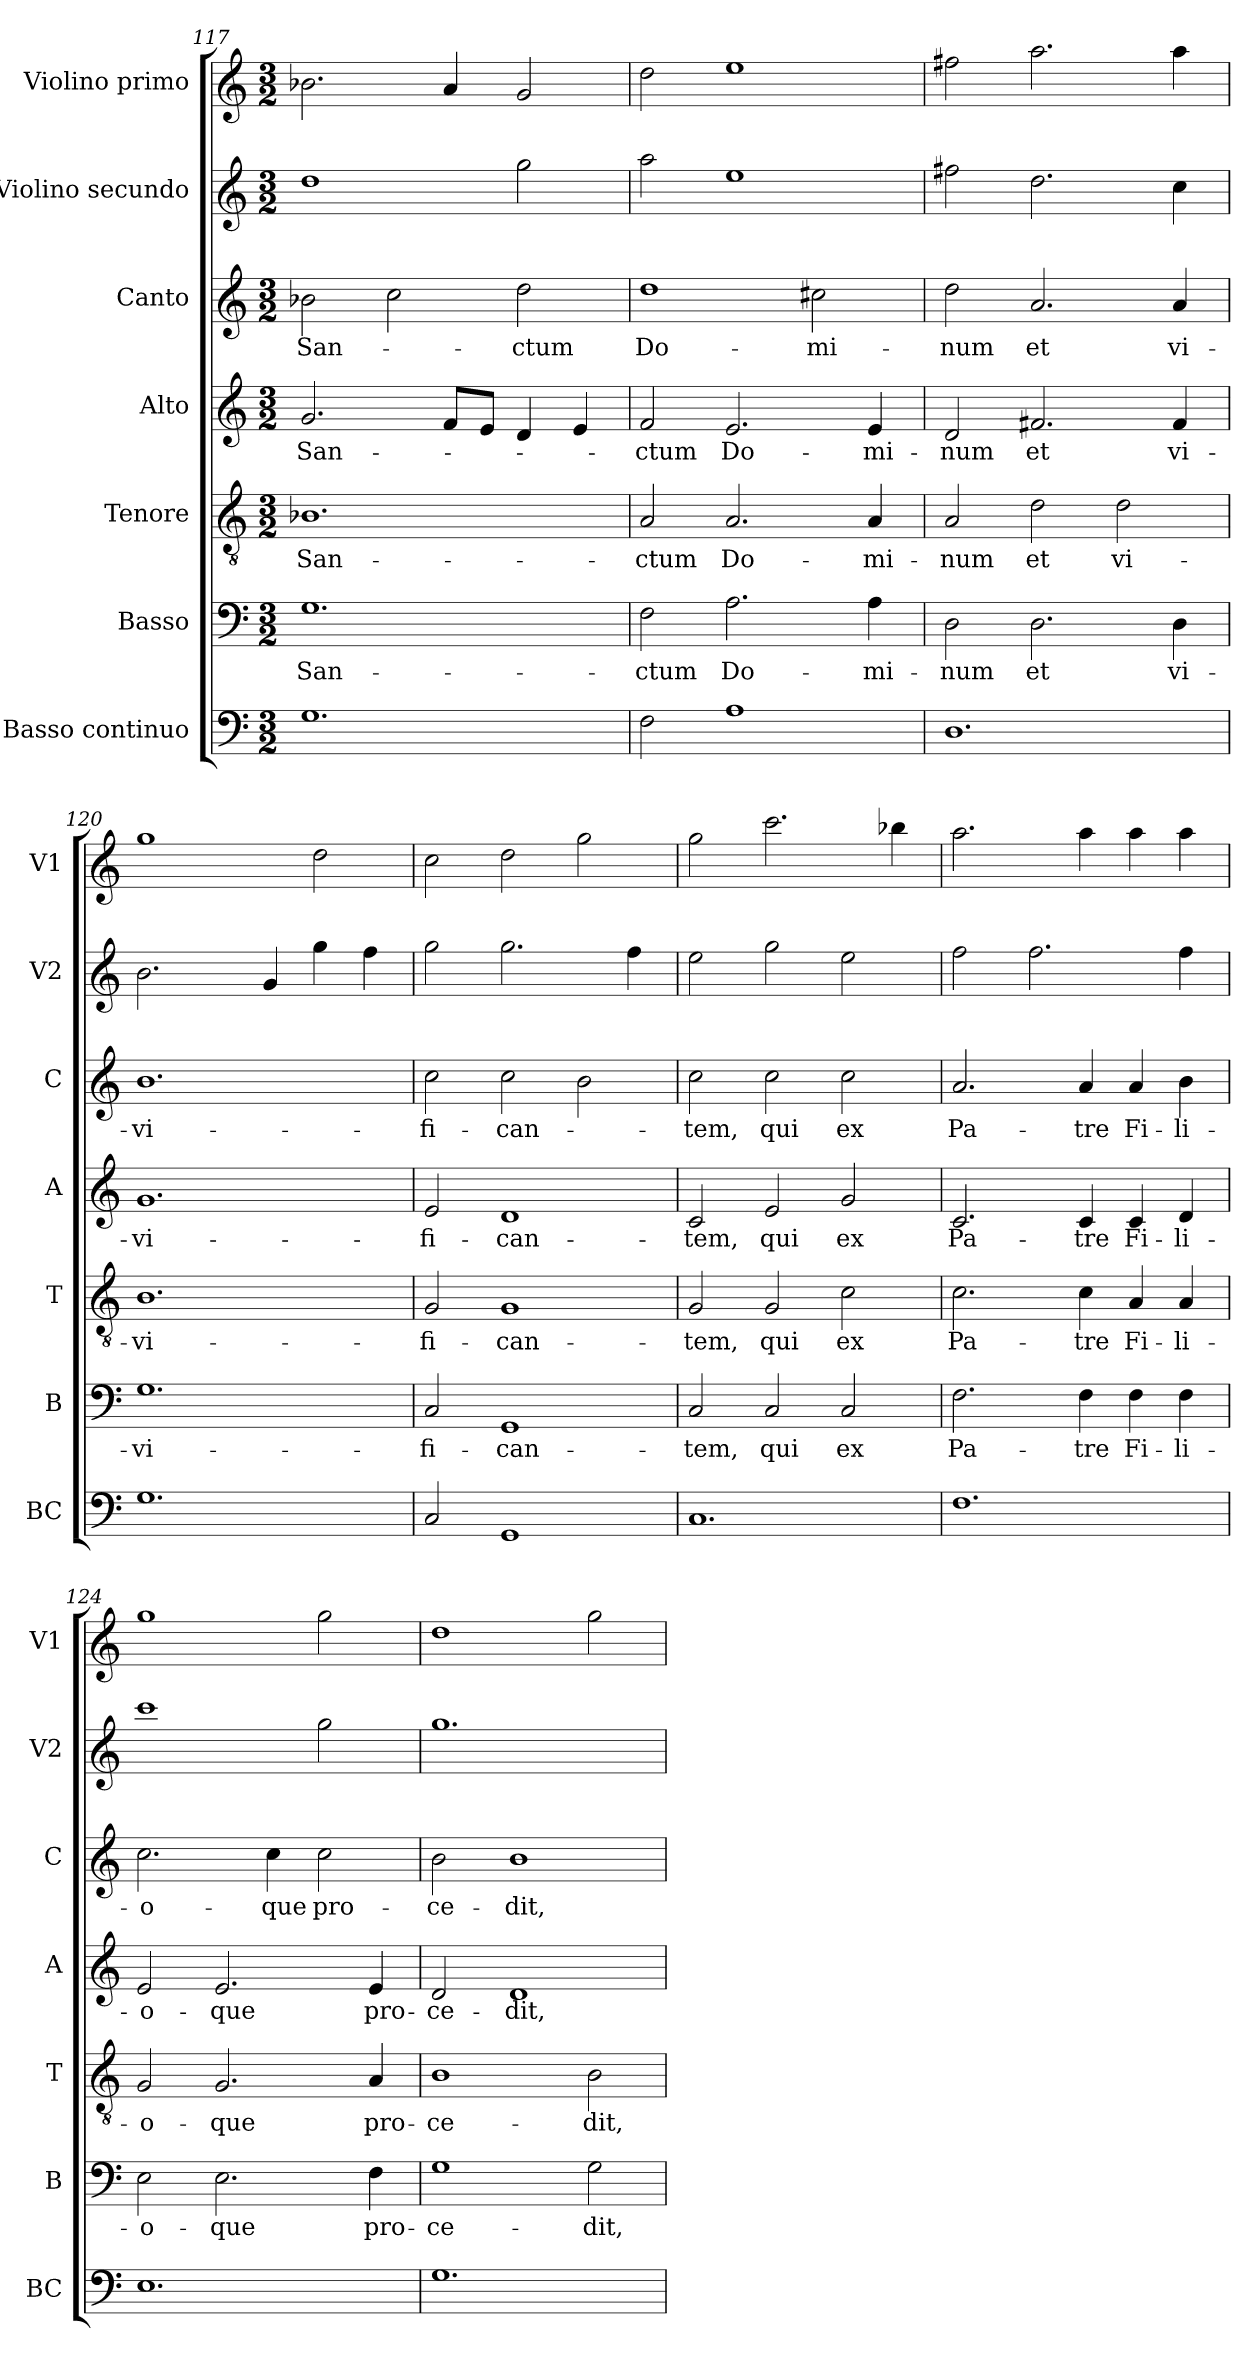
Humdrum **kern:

**kern	**kern	**text	**kern	**text	**kern	**text	**kern	**text	**kern	**kern
*part7	*part6	*part6	*part5	*part5	*part4	*part4	*part3	*part3	*part2	*part1
*staff7	*staff6	*staff6	*staff5	*staff5	*staff4	*staff4	*staff3	*staff3	*staff2	*staff1
*I"Basso continuo	*I"Basso	*	*I"Tenore	*	*I"Alto	*	*I"Canto	*	*I"Violino secundo	*I"Violino primo
*I'BC	*I'B	*	*I'T	*	*I'A	*	*I'C	*	*I'V2	*I'V1
*clefF4	*clefF4	*	*clefGv2	*	*clefG2	*	*clefG2	*	*clefG2	*clefG2
*k[]	*k[]	*	*k[]	*	*k[]	*	*k[]	*	*k[]	*k[]
*C:	*C:	*	*C:	*	*C:	*	*C:	*	*C:	*C:
*M3/2	*M3/2	*	*M3/2	*	*M3/2	*	*M3/2	*	*M3/2	*M3/2
=117	=117	=117	=117	=117	=117	=117	=117	=117	=117	=117
*^	*	*	*	*	*	*	*	*	*	*
!	!	!	!LO:LY:b	!	!LO:LY:b	!	!LO:LY:b	!	!LO:LY:b	!	!
1.G	2ryy	1.G	San-	1.B-X	San-	2.g/	San-	2b-X\	San-	1dd	2.b-X\
.	2ryy	.	.	.	.	.	.	2cc\	.	.	.
.	.	.	.	.	.	8f/L	.	.	.	.	4a/
.	.	.	.	.	.	8e/J	.	.	.	.	.
!	!	!	!	!	!	!	!	!	!LO:LY:b	!	!
.	2ryy	.	.	.	.	4d/	.	2dd\	-ctum	2gg\	2g/
.	.	.	.	.	.	4e/	.	.	.	.	.
=118	=118	=118	=118	=118	=118	=118	=118	=118	=118	=118	=118
!	!	!	!LO:LY:b	!	!LO:LY:b	!	!LO:LY:b	!	!LO:LY:b	!	!
2F\	2ryy	2F\	-ctum	2A/	-ctum	2f/	-ctum	1dd	Do-	2aa\	2dd\
!	!	!	!LO:LY:b	!	!LO:LY:b	!	!LO:LY:b	!	!	!	!
1A	2ryy	2.A\	Do-	2.A/	Do-	2.e/	Do-	.	.	1ee	1ee
!	!	!	!	!	!	!	!	!	!LO:LY:b	!	!
.	2ryy	.	.	.	.	.	.	2cc#X\	-mi-	.	.
!	!	!	!LO:LY:b	!	!LO:LY:b	!	!LO:LY:b	!	!	!	!
.	.	4A\	-mi-	4A/	-mi-	4e/	-mi-	.	.	.	.
=119	=119	=119	=119	=119	=119	=119	=119	=119	=119	=119	=119
!	!	!	!LO:LY:b	!	!LO:LY:b	!	!LO:LY:b	!	!LO:LY:b	!	!
1.D	2ryy	2D\	-num	2A/	-num	2d/	-num	2dd\	-num	2ff#X\	2ff#X\
!	!	!	!LO:LY:b	!	!LO:LY:b	!	!LO:LY:b	!	!LO:LY:b	!	!
.	2ryy	2.D\	et	2d\	et	2.f#X/	et	2.a/	et	2.dd\	2.aa\
!	!	!	!	!	!LO:LY:b	!	!	!	!	!	!
.	2ryy	.	.	2d\	vi-	.	.	.	.	.	.
!	!	!	!LO:LY:b	!	!	!	!LO:LY:b	!	!LO:LY:b	!	!
.	.	4D\	vi-	.	.	4f#/	vi-	4a/	vi-	4cc\	4aa\
=120	=120	=120	=120	=120	=120	=120	=120	=120	=120	=120	=120
!	!	!	!LO:LY:b	!	!LO:LY:b	!	!LO:LY:b	!	!LO:LY:b	!	!
1.G	2ryy	1.G	-vi-	1.B	-vi-	1.g	-vi-	1.b	-vi-	2.b\	1gg
.	2ryy	.	.	.	.	.	.	.	.	.	.
.	.	.	.	.	.	.	.	.	.	4g/	.
.	2ryy	.	.	.	.	.	.	.	.	4gg\	2dd\
.	.	.	.	.	.	.	.	.	.	4ff\	.
=121	=121	=121	=121	=121	=121	=121	=121	=121	=121	=121	=121
!	!	!	!LO:LY:b	!	!LO:LY:b	!	!LO:LY:b	!	!LO:LY:b	!	!
2C/	2ryy	2C/	-fi-	2G/	-fi-	2e/	-fi-	2cc\	-fi-	2gg\	2cc\
!	!	!	!LO:LY:b	!	!LO:LY:b	!	!LO:LY:b	!	!LO:LY:b	!	!
1GG	2ryy	1GG	-can-	1G	-can-	1d	-can-	2cc\	-can-	2.gg\	2dd\
.	2ryy	.	.	.	.	.	.	2b\	.	.	2gg\
.	.	.	.	.	.	.	.	.	.	4ff\	.
!!LO:PB:g=z
=122	=122	=122	=122	=122	=122	=122	=122	=122	=122	=122	=122
!	!	!	!LO:LY:b	!	!LO:LY:b	!	!LO:LY:b	!	!LO:LY:b	!	!
1.C	2ryy	2C/	-tem,	2G/	-tem,	2c/	-tem,	2cc\	-tem,	2ee\	2gg\
!	!	!	!LO:LY:b	!	!LO:LY:b	!	!LO:LY:b	!	!LO:LY:b	!	!
.	2ryy	2C/	qui	2G/	qui	2e/	qui	2cc\	qui	2gg\	2.ccc\
!	!	!	!LO:LY:b	!	!LO:LY:b	!	!LO:LY:b	!	!LO:LY:b	!	!
.	2ryy	2C/	ex	2c\	ex	2g/	ex	2cc\	ex	2ee\	.
.	.	.	.	.	.	.	.	.	.	.	4bb-X\
=123	=123	=123	=123	=123	=123	=123	=123	=123	=123	=123	=123
!	!	!	!LO:LY:b	!	!LO:LY:b	!	!LO:LY:b	!	!LO:LY:b	!	!
1.F	2ryy	2.F\	Pa-	2.c\	Pa-	2.c/	Pa-	2.a/	Pa-	2ff\	2.aa\
.	2ryy	.	.	.	.	.	.	.	.	2.ff\	.
!	!	!	!LO:LY:b	!	!LO:LY:b	!	!LO:LY:b	!	!LO:LY:b	!	!
.	.	4F\	-tre	4c\	-tre	4c/	-tre	4a/	-tre	.	4aa\
!	!	!	!LO:LY:b	!	!LO:LY:b	!	!LO:LY:b	!	!LO:LY:b	!	!
.	2ryy	4F\	Fi-	4A/	Fi-	4c/	Fi-	4a/	Fi-	.	4aa\
!	!	!	!LO:LY:b	!	!LO:LY:b	!	!LO:LY:b	!	!LO:LY:b	!	!
.	.	4F\	-li-	4A/	-li-	4d/	-li-	4b\	-li-	4ff\	4aa\
=124	=124	=124	=124	=124	=124	=124	=124	=124	=124	=124	=124
!	!	!	!LO:LY:b	!	!LO:LY:b	!	!LO:LY:b	!	!LO:LY:b	!	!
1.E	2ryy	2E\	-o-	2G/	-o-	2e/	-o-	2.cc\	-o-	1ccc	1gg
!	!	!	!LO:LY:b	!	!LO:LY:b	!	!LO:LY:b	!	!	!	!
.	2ryy	2.E\	-que	2.G/	-que	2.e/	-que	.	.	.	.
!	!	!	!	!	!	!	!	!	!LO:LY:b	!	!
.	.	.	.	.	.	.	.	4cc\	-que	.	.
!	!	!	!	!	!	!	!	!	!LO:LY:b	!	!
.	2ryy	.	.	.	.	.	.	2cc\	pro-	2gg\	2gg\
!	!	!	!LO:LY:b	!	!LO:LY:b	!	!LO:LY:b	!	!	!	!
.	.	4F\	pro-	4A/	pro-	4e/	pro-	.	.	.	.
=125	=125	=125	=125	=125	=125	=125	=125	=125	=125	=125	=125
!	!	!	!LO:LY:b	!	!LO:LY:b	!	!LO:LY:b	!	!LO:LY:b	!	!
1.G	2ryy	1G	-ce-	1B	-ce-	2d/	-ce-	2b\	-ce-	1.gg	1dd
!	!	!	!	!	!	!	!LO:LY:b	!	!LO:LY:b	!	!
.	2ryy	.	.	.	.	1d	-dit,	1b	-dit,	.	.
!	!	!	!LO:LY:b	!	!LO:LY:b	!	!	!	!	!	!
.	2ryy	2G\	-dit,	2B\	-dit,	.	.	.	.	.	2gg\
*v	*v	*	*	*	*	*	*	*	*	*	*
=	=	=	=	=	=	=	=	=	=	=
*-	*-	*-	*-	*-	*-	*-	*-	*-	*-	*-
